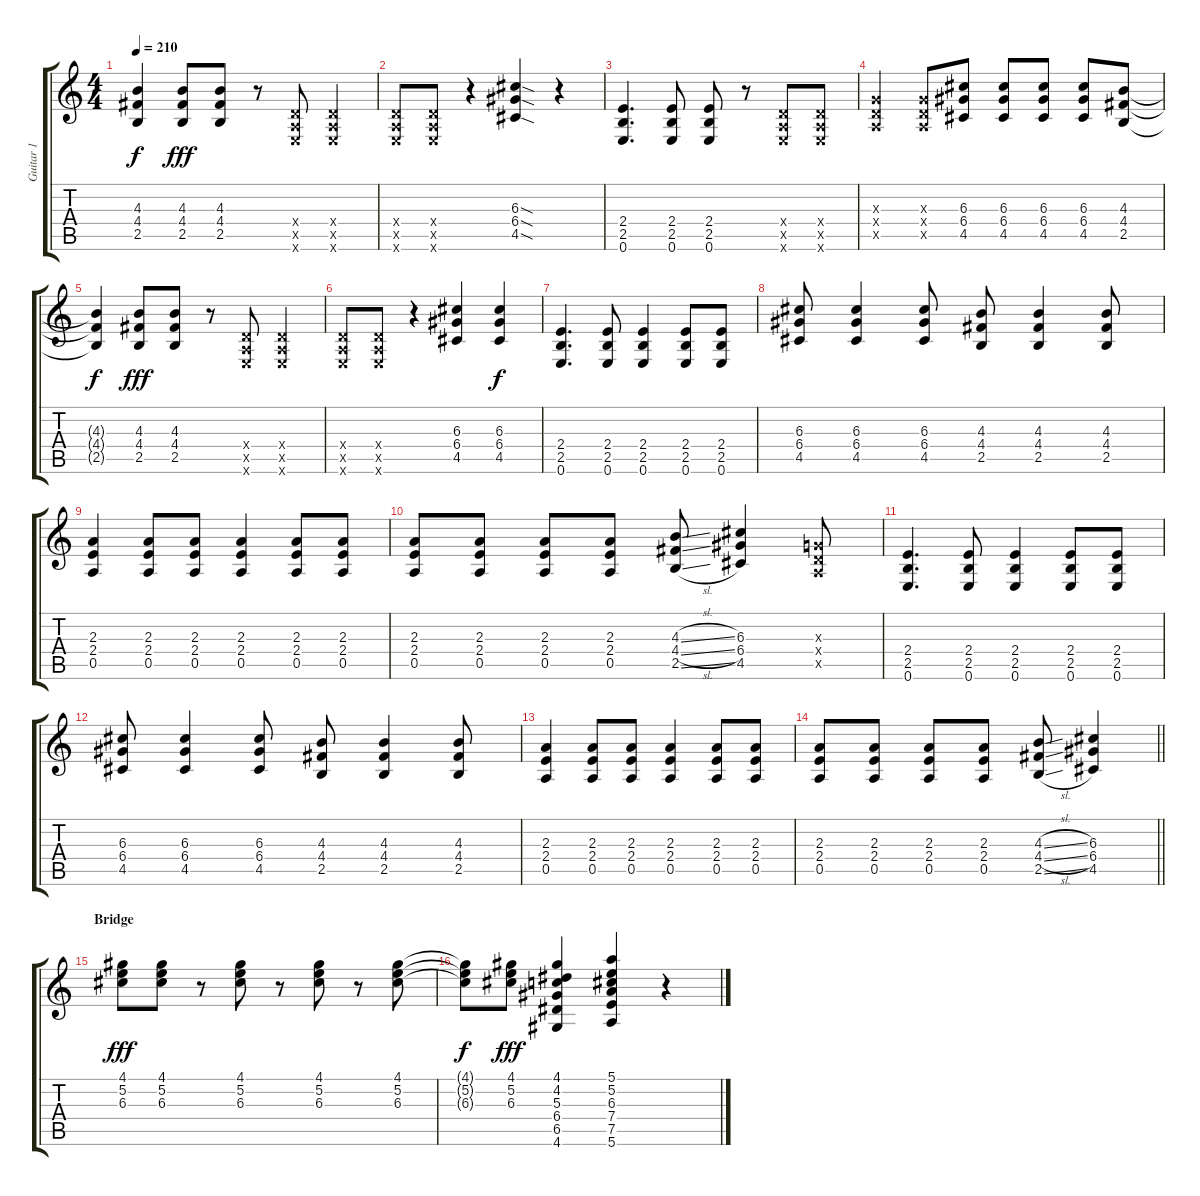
\track ("Guitar 1" "Guitar 1") {instrument acousticguitarnylon}
\staff {score tabs}
\tuning (E4 B3 G3 D3 A2 E2) {hide}
\ts (4 4)
\tempo 210
\clef g2
\ks c
(4.3{t} 4.4{t} 2.5{t}).4{dy f} (4.3 4.4 2.5).8{dy fff} (4.3 4.4 2.5).8 r.8 (0.4{x} 0.5{x} 0.6{x}).8 (0.4{x} 0.5{x} 0.6{x}).4 |
(0.4{x} 0.5{x} 0.6{x}).8 (0.4{x} 0.5{x} 0.6{x}).8 r.4 (6.3{sod} 6.4{sod} 4.5{sod}).4 r.4 |
(2.4 2.5 0.6).4{d} (2.4 2.5 0.6).8 (2.4 2.5 0.6).8 r.8 (0.4{x} 0.5{x} 0.6{x}).8 (0.4{x} 0.5{x} 0.6{x}).8 |
(0.3{x} 0.4{x} 0.5{x}).4 (0.3{x} 0.4{x} 0.5{x}).8 (6.3 6.4 4.5).8 (6.3 6.4 4.5).8 (6.3 6.4 4.5).8 (6.3 6.4 4.5).8 (4.3 4.4 2.5).8 |
(4.3{t} 4.4{t} 2.5{t}).4{dy f} (4.3 4.4 2.5).8{dy fff} (4.3 4.4 2.5).8 r.8 (0.4{x} 0.5{x} 0.6{x}).8 (0.4{x} 0.5{x} 0.6{x}).4 |
(0.4{x} 0.5{x} 0.6{x}).8 (0.4{x} 0.5{x} 0.6{x}).8 r.4 (6.3 6.4 4.5).4 (6.3 6.4 4.5).4{dy f} |
(2.4 2.5 0.6).4{d} (2.4 2.5 0.6).8 (2.4 2.5 0.6).4 (2.4 2.5 0.6).8 (2.4 2.5 0.6).8 |
(6.3 6.4 4.5).8 (6.3 6.4 4.5).4 (6.3 6.4 4.5).8 (4.3 4.4 2.5).8 (4.3 4.4 2.5).4 (4.3 4.4 2.5).8 |
(2.3 2.4 0.5).4 (2.3 2.4 0.5).8 (2.3 2.4 0.5).8 (2.3 2.4 0.5).4 (2.3 2.4 0.5).8 (2.3 2.4 0.5).8 |
(2.3 2.4 0.5).8 (2.3 2.4 0.5).8 (2.3 2.4 0.5).8 (2.3 2.4 0.5).8 (4.3{sl} 4.4{sl} 2.5{sl}).8 (6.3 6.4 4.5).4 (0.3{x} 0.4{x} 0.5{x}).8 |
(2.4 2.5 0.6).4{d} (2.4 2.5 0.6).8 (2.4 2.5 0.6).4 (2.4 2.5 0.6).8 (2.4 2.5 0.6).8 |
(6.3 6.4 4.5).8 (6.3 6.4 4.5).4 (6.3 6.4 4.5).8 (4.3 4.4 2.5).8 (4.3 4.4 2.5).4 (4.3 4.4 2.5).8 |
(2.3 2.4 0.5).4 (2.3 2.4 0.5).8 (2.3 2.4 0.5).8 (2.3 2.4 0.5).4 (2.3 2.4 0.5).8 (2.3 2.4 0.5).8 |
\barLineRight lightlight
(2.3 2.4 0.5).8 (2.3 2.4 0.5).8 (2.3 2.4 0.5).8 (2.3 2.4 0.5).8 (4.3{sl} 4.4{sl} 2.5{sl}).8 (6.3 6.4 4.5).4 |
\section ("" "Bridge")
(4.1 5.2 6.3).8{dy fff instrument acousticguitarnylon} (4.1 5.2 6.3).8 r.8 (4.1 5.2 6.3).8 r.8 (4.1 5.2 6.3).8 r.8 (4.1 5.2 6.3).8 |
(4.1{t} 5.2{t} 6.3{t}).8{dy f} (4.1 5.2 6.3).8{dy fff} (4.1 4.2 5.3 6.4 6.5 4.6).4 (5.1 5.2 6.3 7.4 7.5 5.6).4 r.4
